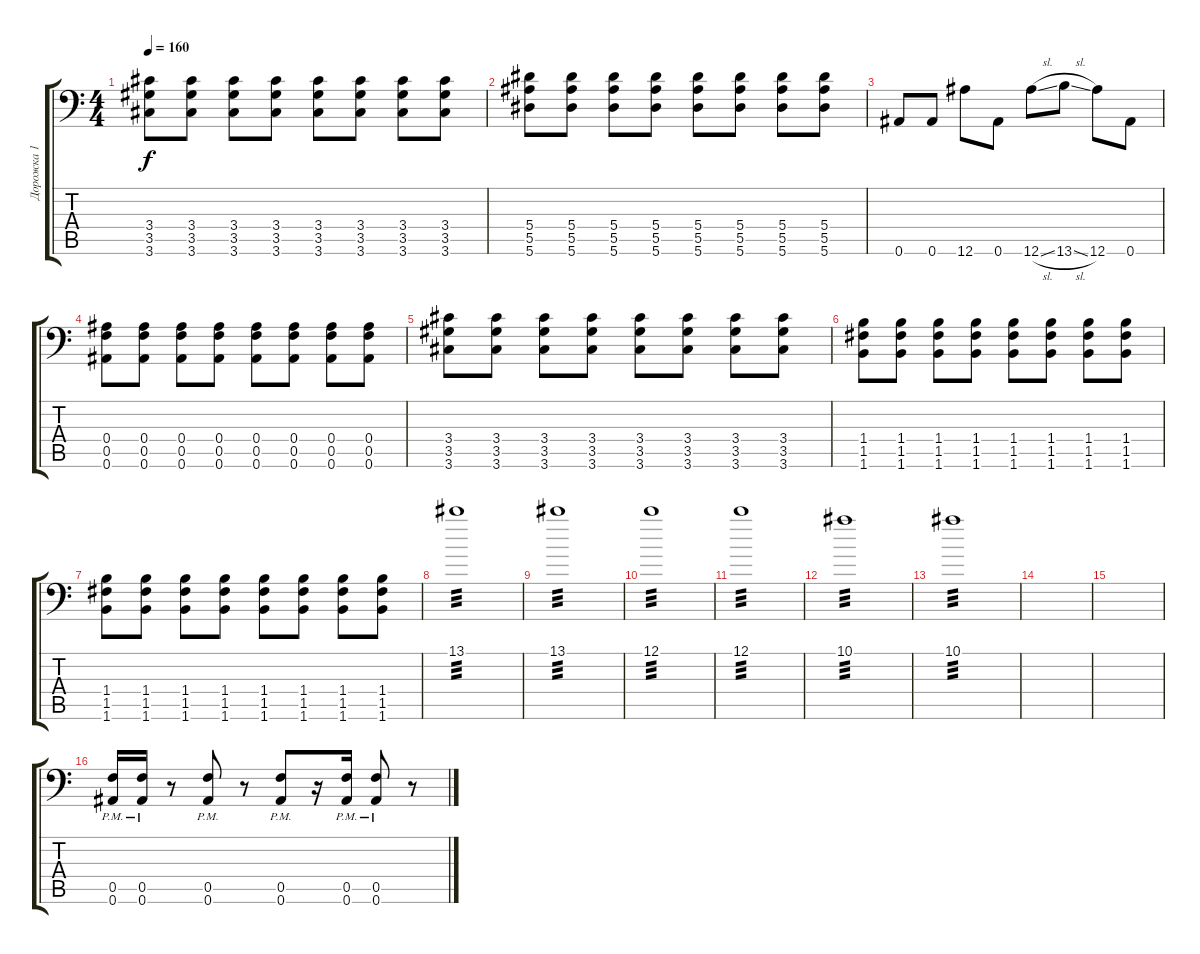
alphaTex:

\track ("Дорожка 1" "Дорожка 1") {instrument distortionguitar}
\staff {score tabs}
\tuning (C4 G3 Eb3 Bb2 F2 Bb1) {hide}
\ts (4 4)
\tempo 160
\clef f4
\ks c
(3.4 3.5 3.6).8{dy f} (3.4 3.5 3.6).8 (3.4 3.5 3.6).8 (3.4 3.5 3.6).8 (3.4 3.5 3.6).8 (3.4 3.5 3.6).8 (3.4 3.5 3.6).8 (3.4 3.5 3.6).8 |
(5.4 5.5 5.6).8 (5.4 5.5 5.6).8 (5.4 5.5 5.6).8 (5.4 5.5 5.6).8 (5.4 5.5 5.6).8 (5.4 5.5 5.6).8 (5.4 5.5 5.6).8 (5.4 5.5 5.6).8 |
0.6.8 0.6.8 12.6.8 0.6.8 12.6{sl}.8 13.6{sl}.8 12.6.8 0.6.8 |
(0.4 0.5 0.6).8 (0.4 0.5 0.6).8 (0.4 0.5 0.6).8 (0.4 0.5 0.6).8 (0.4 0.5 0.6).8 (0.4 0.5 0.6).8 (0.4 0.5 0.6).8 (0.4 0.5 0.6).8 |
(3.4 3.5 3.6).8 (3.4 3.5 3.6).8 (3.4 3.5 3.6).8 (3.4 3.5 3.6).8 (3.4 3.5 3.6).8 (3.4 3.5 3.6).8 (3.4 3.5 3.6).8 (3.4 3.5 3.6).8 |
(1.4 1.5 1.6).8 (1.4 1.5 1.6).8 (1.4 1.5 1.6).8 (1.4 1.5 1.6).8 (1.4 1.5 1.6).8 (1.4 1.5 1.6).8 (1.4 1.5 1.6).8 (1.4 1.5 1.6).8 |
(1.4 1.5 1.6).8 (1.4 1.5 1.6).8 (1.4 1.5 1.6).8 (1.4 1.5 1.6).8 (1.4 1.5 1.6).8 (1.4 1.5 1.6).8 (1.4 1.5 1.6).8 (1.4 1.5 1.6).8 |
13.1.1{tp 3} |
13.1.1{tp 3} |
12.1.1{tp 3} |
12.1.1{tp 3} |
10.1.1{tp 3} |
10.1.1{tp 3} |
|
|
(0.5{pm} 0.6{pm}).16 (0.5{pm} 0.6{pm}).16 r.8 (0.5{pm} 0.6{pm}).8 r.8 (0.5{pm} 0.6{pm}).8 r.16 (0.5{pm} 0.6{pm}).16 (0.5{pm} 0.6{pm}).8 r.8
